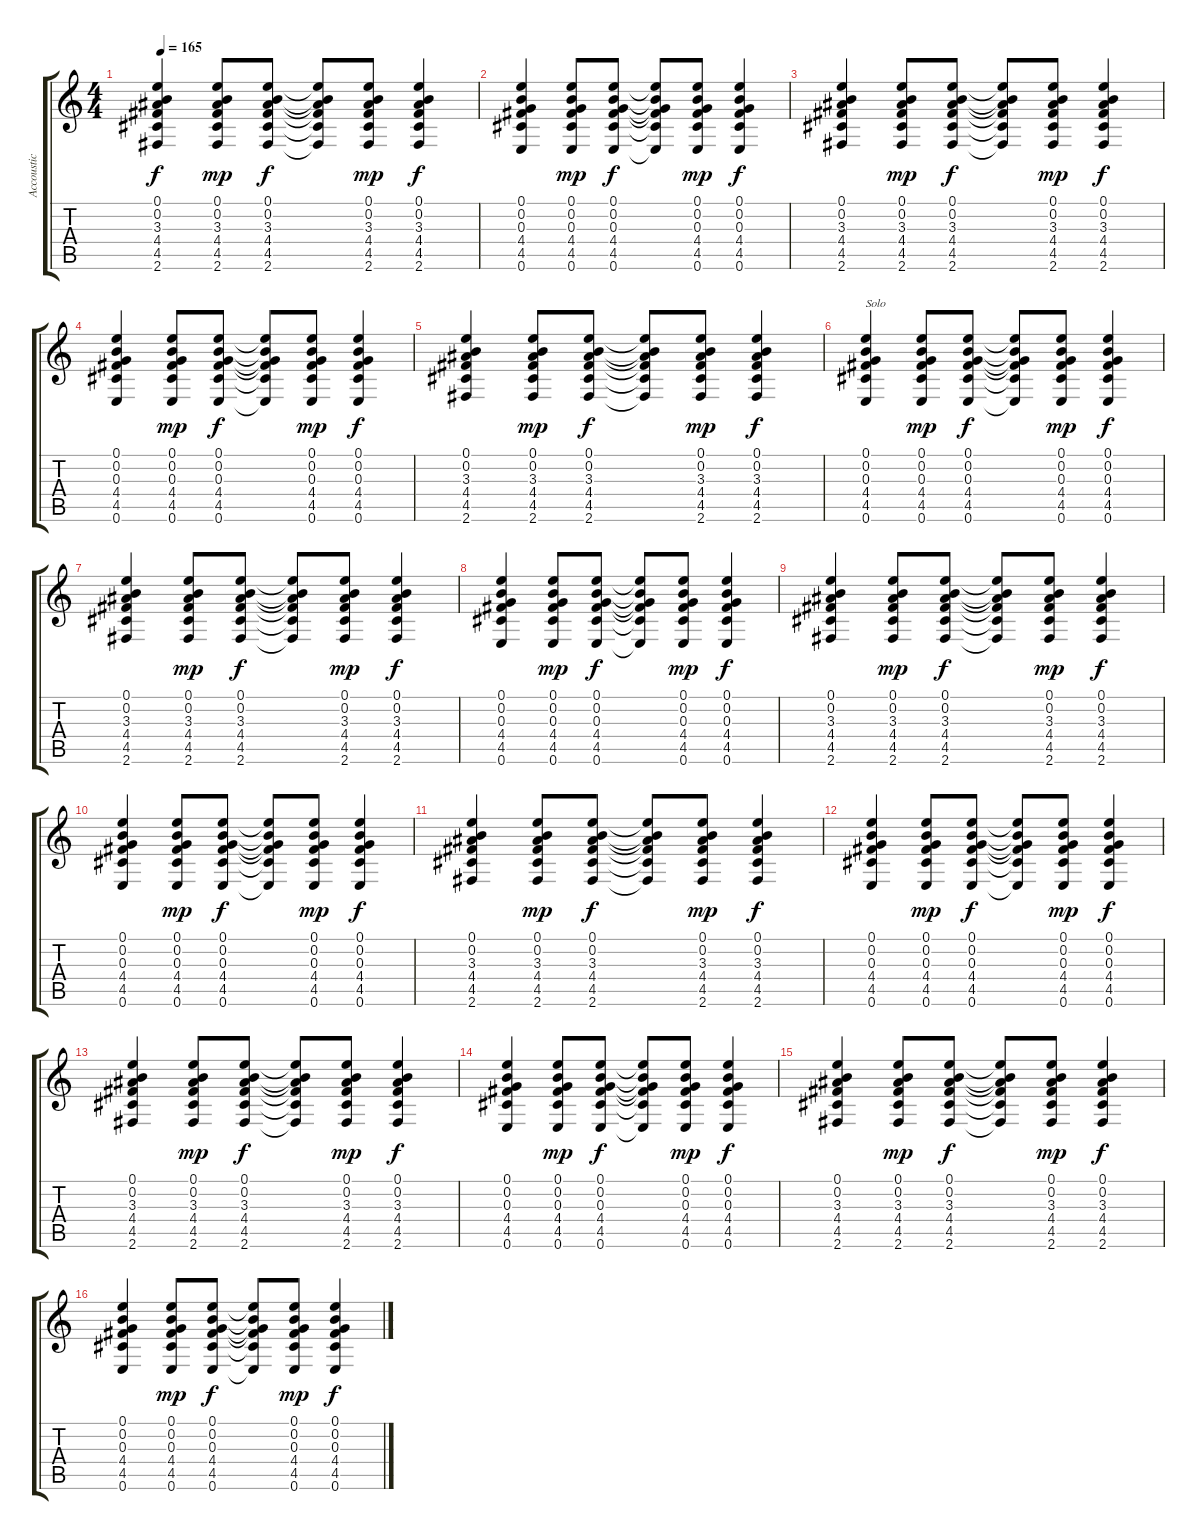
\track ("Accoustic Guitar" "Accoustic ") {instrument acousticguitarsteel}
\staff {score tabs}
\tuning (E4 B3 G3 D3 A2 E2) {hide}
\ts (4 4)
\tempo 165
\clef g2
\ks c
(0.1 0.2 3.3 4.4 4.5 2.6).4{dy f} (0.1 0.2 3.3 4.4 4.5 2.6).8{dy mp} (0.1 0.2 3.3 4.4 4.5 2.6).8{dy f} (0.1{t} 0.2{t} 3.3{t} 4.4{t} 4.5{t} 2.6{t}).8 (0.1 0.2 3.3 4.4 4.5 2.6).8{dy mp} (0.1 0.2 3.3 4.4 4.5 2.6).4{dy f} |
(0.1 0.2 0.3 4.4 4.5 0.6).4 (0.1 0.2 0.3 4.4 4.5 0.6).8{dy mp} (0.1 0.2 0.3 4.4 4.5 0.6).8{dy f} (0.1{t} 0.2{t} 0.3{t} 4.4{t} 4.5{t} 0.6{t}).8 (0.1 0.2 0.3 4.4 4.5 0.6).8{dy mp} (0.1 0.2 0.3 4.4 4.5 0.6).4{dy f} |
(0.1 0.2 3.3 4.4 4.5 2.6).4 (0.1 0.2 3.3 4.4 4.5 2.6).8{dy mp} (0.1 0.2 3.3 4.4 4.5 2.6).8{dy f} (0.1{t} 0.2{t} 3.3{t} 4.4{t} 4.5{t} 2.6{t}).8 (0.1 0.2 3.3 4.4 4.5 2.6).8{dy mp} (0.1 0.2 3.3 4.4 4.5 2.6).4{dy f} |
(0.1 0.2 0.3 4.4 4.5 0.6).4 (0.1 0.2 0.3 4.4 4.5 0.6).8{dy mp} (0.1 0.2 0.3 4.4 4.5 0.6).8{dy f} (0.1{t} 0.2{t} 0.3{t} 4.4{t} 4.5{t} 0.6{t}).8 (0.1 0.2 0.3 4.4 4.5 0.6).8{dy mp} (0.1 0.2 0.3 4.4 4.5 0.6).4{dy f} |
(0.1 0.2 3.3 4.4 4.5 2.6).4 (0.1 0.2 3.3 4.4 4.5 2.6).8{dy mp} (0.1 0.2 3.3 4.4 4.5 2.6).8{dy f} (0.1{t} 0.2{t} 3.3{t} 4.4{t} 4.5{t} 2.6{t}).8 (0.1 0.2 3.3 4.4 4.5 2.6).8{dy mp} (0.1 0.2 3.3 4.4 4.5 2.6).4{dy f} |
(0.1 0.2 0.3 4.4 4.5 0.6).4{txt "Solo"} (0.1 0.2 0.3 4.4 4.5 0.6).8{dy mp} (0.1 0.2 0.3 4.4 4.5 0.6).8{dy f} (0.1{t} 0.2{t} 0.3{t} 4.4{t} 4.5{t} 0.6{t}).8 (0.1 0.2 0.3 4.4 4.5 0.6).8{dy mp} (0.1 0.2 0.3 4.4 4.5 0.6).4{dy f} |
(0.1 0.2 3.3 4.4 4.5 2.6).4 (0.1 0.2 3.3 4.4 4.5 2.6).8{dy mp} (0.1 0.2 3.3 4.4 4.5 2.6).8{dy f} (0.1{t} 0.2{t} 3.3{t} 4.4{t} 4.5{t} 2.6{t}).8 (0.1 0.2 3.3 4.4 4.5 2.6).8{dy mp} (0.1 0.2 3.3 4.4 4.5 2.6).4{dy f} |
(0.1 0.2 0.3 4.4 4.5 0.6).4 (0.1 0.2 0.3 4.4 4.5 0.6).8{dy mp} (0.1 0.2 0.3 4.4 4.5 0.6).8{dy f} (0.1{t} 0.2{t} 0.3{t} 4.4{t} 4.5{t} 0.6{t}).8 (0.1 0.2 0.3 4.4 4.5 0.6).8{dy mp} (0.1 0.2 0.3 4.4 4.5 0.6).4{dy f} |
(0.1 0.2 3.3 4.4 4.5 2.6).4 (0.1 0.2 3.3 4.4 4.5 2.6).8{dy mp} (0.1 0.2 3.3 4.4 4.5 2.6).8{dy f} (0.1{t} 0.2{t} 3.3{t} 4.4{t} 4.5{t} 2.6{t}).8 (0.1 0.2 3.3 4.4 4.5 2.6).8{dy mp} (0.1 0.2 3.3 4.4 4.5 2.6).4{dy f} |
(0.1 0.2 0.3 4.4 4.5 0.6).4 (0.1 0.2 0.3 4.4 4.5 0.6).8{dy mp} (0.1 0.2 0.3 4.4 4.5 0.6).8{dy f} (0.1{t} 0.2{t} 0.3{t} 4.4{t} 4.5{t} 0.6{t}).8 (0.1 0.2 0.3 4.4 4.5 0.6).8{dy mp} (0.1 0.2 0.3 4.4 4.5 0.6).4{dy f} |
(0.1 0.2 3.3 4.4 4.5 2.6).4 (0.1 0.2 3.3 4.4 4.5 2.6).8{dy mp} (0.1 0.2 3.3 4.4 4.5 2.6).8{dy f} (0.1{t} 0.2{t} 3.3{t} 4.4{t} 4.5{t} 2.6{t}).8 (0.1 0.2 3.3 4.4 4.5 2.6).8{dy mp} (0.1 0.2 3.3 4.4 4.5 2.6).4{dy f} |
(0.1 0.2 0.3 4.4 4.5 0.6).4 (0.1 0.2 0.3 4.4 4.5 0.6).8{dy mp} (0.1 0.2 0.3 4.4 4.5 0.6).8{dy f} (0.1{t} 0.2{t} 0.3{t} 4.4{t} 4.5{t} 0.6{t}).8 (0.1 0.2 0.3 4.4 4.5 0.6).8{dy mp} (0.1 0.2 0.3 4.4 4.5 0.6).4{dy f} |
(0.1 0.2 3.3 4.4 4.5 2.6).4 (0.1 0.2 3.3 4.4 4.5 2.6).8{dy mp} (0.1 0.2 3.3 4.4 4.5 2.6).8{dy f} (0.1{t} 0.2{t} 3.3{t} 4.4{t} 4.5{t} 2.6{t}).8 (0.1 0.2 3.3 4.4 4.5 2.6).8{dy mp} (0.1 0.2 3.3 4.4 4.5 2.6).4{dy f} |
(0.1 0.2 0.3 4.4 4.5 0.6).4 (0.1 0.2 0.3 4.4 4.5 0.6).8{dy mp} (0.1 0.2 0.3 4.4 4.5 0.6).8{dy f} (0.1{t} 0.2{t} 0.3{t} 4.4{t} 4.5{t} 0.6{t}).8 (0.1 0.2 0.3 4.4 4.5 0.6).8{dy mp} (0.1 0.2 0.3 4.4 4.5 0.6).4{dy f} |
(0.1 0.2 3.3 4.4 4.5 2.6).4 (0.1 0.2 3.3 4.4 4.5 2.6).8{dy mp} (0.1 0.2 3.3 4.4 4.5 2.6).8{dy f} (0.1{t} 0.2{t} 3.3{t} 4.4{t} 4.5{t} 2.6{t}).8 (0.1 0.2 3.3 4.4 4.5 2.6).8{dy mp} (0.1 0.2 3.3 4.4 4.5 2.6).4{dy f} |
(0.1 0.2 0.3 4.4 4.5 0.6).4 (0.1 0.2 0.3 4.4 4.5 0.6).8{dy mp} (0.1 0.2 0.3 4.4 4.5 0.6).8{dy f} (0.1{t} 0.2{t} 0.3{t} 4.4{t} 4.5{t} 0.6{t}).8 (0.1 0.2 0.3 4.4 4.5 0.6).8{dy mp} (0.1 0.2 0.3 4.4 4.5 0.6).4{dy f}
